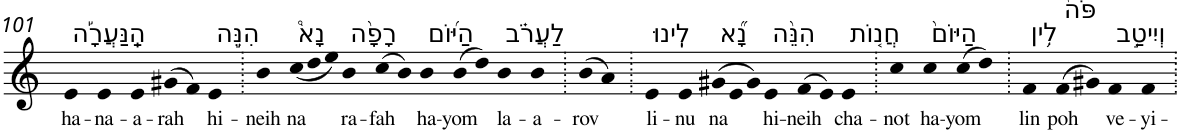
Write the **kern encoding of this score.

**kern	**text
*part1	*part1
*staff1	*staff1
*I"Piano	*
*I'Pno	*
!!LO:PB:g=z
*clefG2	*
*k[]	*
=101	=101
!LO:TX:a:t=הַֽנַּעֲרָ֡ה	!
!	!LO:LY:b
4e	ha-
!	!LO:LY:b
4e	-na-
!	!LO:LY:b
4e	-a-
!	!LO:LY:b
(>8g#X	-rah
8f)	.
!LO:TX:a:t=הִנֵּ֣ה	!
!	!LO:LY:b
4e	hi-
=102.	=102.
!	!LO:LY:b
4b	-neih
*Xtuplet	*
!LO:TX:a:t=נָא֩	!
!	!LO:LY:b
(<12cc	na
12dd	.
12ee)	.
!LO:TX:a:t=רָפָ֨ה	!
!	!LO:LY:b
4b	ra-
!	!LO:LY:b
(>8cc	-fah
8b)	.
!LO:TX:a:t=הַיּ֜וֹם	!
!	!LO:LY:b
4b	ha-
!	!LO:LY:b
(>8b	-yom
8dd)	.
!LO:TX:a:t=לַעֲרֹ֗ב	!
!	!LO:LY:b
4b	la-
!	!LO:LY:b
4b	-a-
=103.	=103.
!	!LO:LY:b
(>8b	-rov
8a)	.
=104.	=104.
!LO:TX:a:t=לִֽינוּ	!
!	!LO:LY:b
4e	li-
!	!LO:LY:b
4e	-nu
!LO:TX:a:t=נָ֞א	!
!	!LO:LY:b
(>12g#X	na
12e	.
12g#)	.
!LO:TX:a:t=הִנֵּ֨ה	!
!	!LO:LY:b
4e	hi-
!	!LO:LY:b
(>8f	-neih
8e)	.
!LO:TX:a:t=חֲנ֤וֹת	!
!	!LO:LY:b
4e	cha-
=105.	=105.
!	!LO:LY:b
4cc	-not
!LO:TX:a:t=הַיּוֹם֙	!
!	!LO:LY:b
4cc	ha-
!	!LO:LY:b
(>8cc	-yom
8dd)	.
=106.	=106.
!LO:TX:a:t=לִ֥ין	!
!	!LO:LY:b
4f	lin
!LO:TX:a:t=פֹּה֙	!
!	!LO:LY:b
(>8f	poh
8g#X)	.
!LO:TX:a:t=וְיִיטַ֣ב	!
!	!LO:LY:b
4f	ve-
!	!LO:LY:b
4f	-yi-
=.	=.
*-	*-
